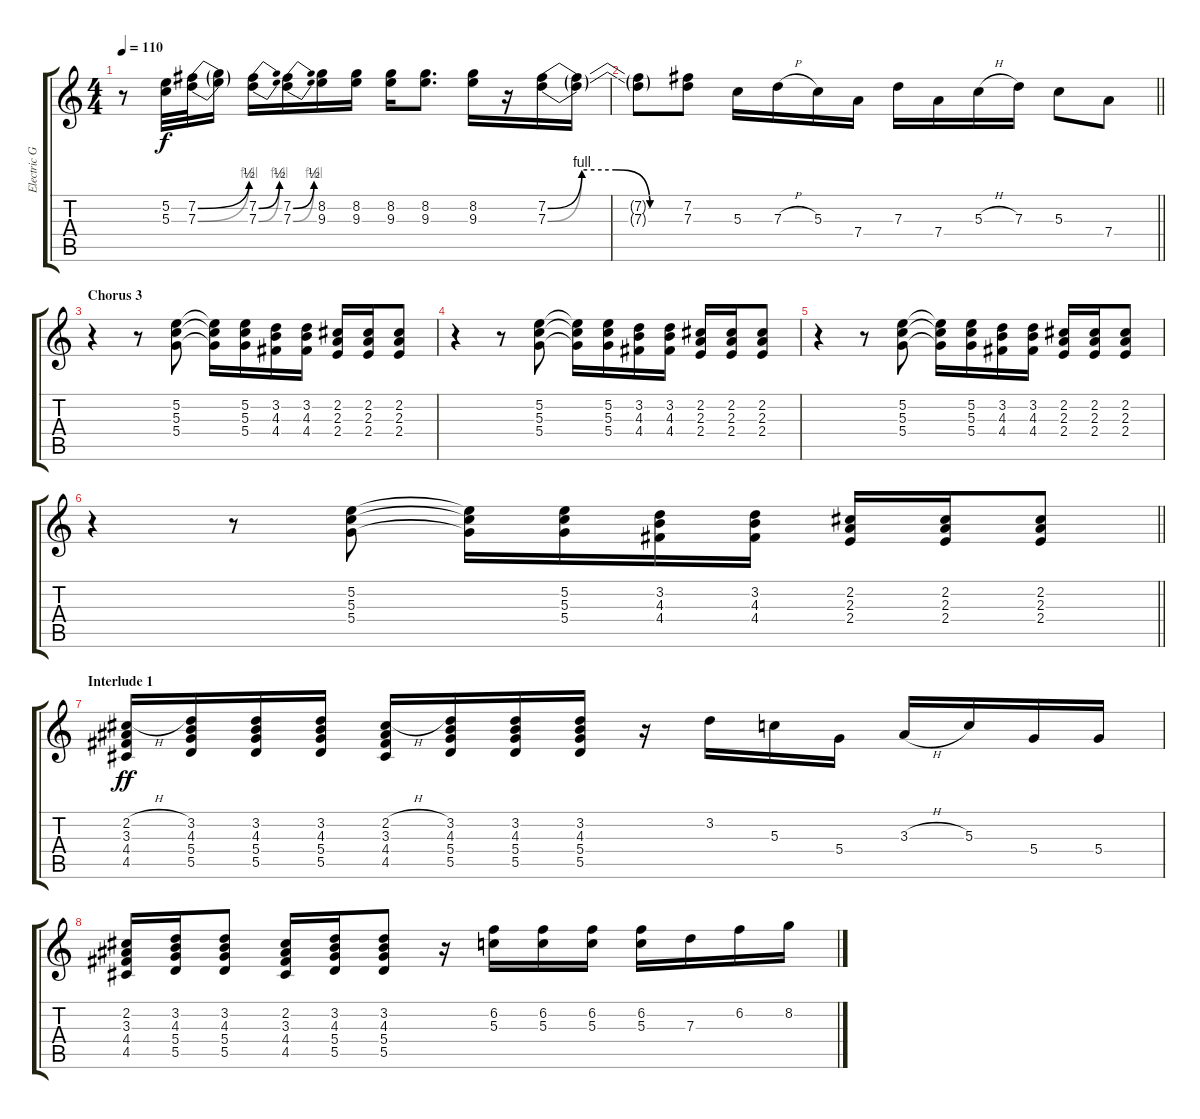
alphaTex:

\track ("Electric Guitar III" "Electric G") {instrument distortionguitar}
\staff {score tabs}
\tuning (E4 B3 G3 D3 A2 E2) {hide}
\ts (4 4)
\tempo 110
\clef g2
\ks c
r.8{dy f} (5.2 5.3).32 (7.2{be (bend 0 0 60 2)} 7.3{be (bend 0 0 60 4)}).32 (7.2{t} 7.3{t}).16 (7.2{be (bend 0 0 60 2)} 7.3{be (bend 0 0 60 4)}).16 (7.2{be (bend 0 0 60 2)} 7.3{be (bend 0 0 60 4)}).16 (8.2 9.3).16 (8.2 9.3).16 (8.2 9.3).16 (8.2 9.3).8{d} (8.2 9.3).16 r.16 (7.2{be (custom 0 0 15 4 30 4 45 0 60 0)} 7.3{be (custom 0 0 15 4 30 4 45 0 60 0)}).16 (7.2{t} 7.3{t}).16 |
\barLineRight lightlight
(7.2{t} 7.3{t}).8 (7.2 7.3).8 5.3.16 7.3{h}.16 5.3.16 7.4.16 7.3.16 7.4.16 5.3{h}.16 7.3.16 5.3.8 7.4.8 |
\section ("" "Chorus 3")
r.4 r.8 (5.2 5.3 5.4).8 (5.2{t} 5.3{t} 5.4{t}).16 (5.2 5.3 5.4).16 (3.2 4.3 4.4).16 (3.2 4.3 4.4).16 (2.2 2.3 2.4).16 (2.2 2.3 2.4).16 (2.2 2.3 2.4).8 |
r.4 r.8 (5.2 5.3 5.4).8 (5.2{t} 5.3{t} 5.4{t}).16 (5.2 5.3 5.4).16 (3.2 4.3 4.4).16 (3.2 4.3 4.4).16 (2.2 2.3 2.4).16 (2.2 2.3 2.4).16 (2.2 2.3 2.4).8 |
r.4 r.8 (5.2 5.3 5.4).8 (5.2{t} 5.3{t} 5.4{t}).16 (5.2 5.3 5.4).16 (3.2 4.3 4.4).16 (3.2 4.3 4.4).16 (2.2 2.3 2.4).16 (2.2 2.3 2.4).16 (2.2 2.3 2.4).8 |
\barLineRight lightlight
r.4 r.8 (5.2 5.3 5.4).8 (5.2{t} 5.3{t} 5.4{t}).16 (5.2 5.3 5.4).16 (3.2 4.3 4.4).16 (3.2 4.3 4.4).16 (2.2 2.3 2.4).16 (2.2 2.3 2.4).16 (2.2 2.3 2.4).8 |
\section ("" "Interlude 1")
(2.2{h} 3.3 4.4 4.5).16{dy ff} (3.2 4.3 5.4 5.5).16 (3.2 4.3 5.4 5.5).16 (3.2 4.3 5.4 5.5).16 (2.2{h} 3.3 4.4 4.5).16 (3.2 4.3 5.4 5.5).16 (3.2 4.3 5.4 5.5).16 (3.2 4.3 5.4 5.5).16 r.16 3.2.16 5.3.16 5.4.16 3.3{h}.16 5.3.16 5.4.16 5.4.16 |
(2.2 3.3 4.4 4.5).16 (3.2 4.3 5.4 5.5).16 (3.2 4.3 5.4 5.5).8 (2.2 3.3 4.4 4.5).16 (3.2 4.3 5.4 5.5).16 (3.2 4.3 5.4 5.5).8 r.16 (6.2 5.3).16 (6.2 5.3).16 (6.2 5.3).16 (6.2 5.3).16 7.3.16 6.2.16 8.2.16
